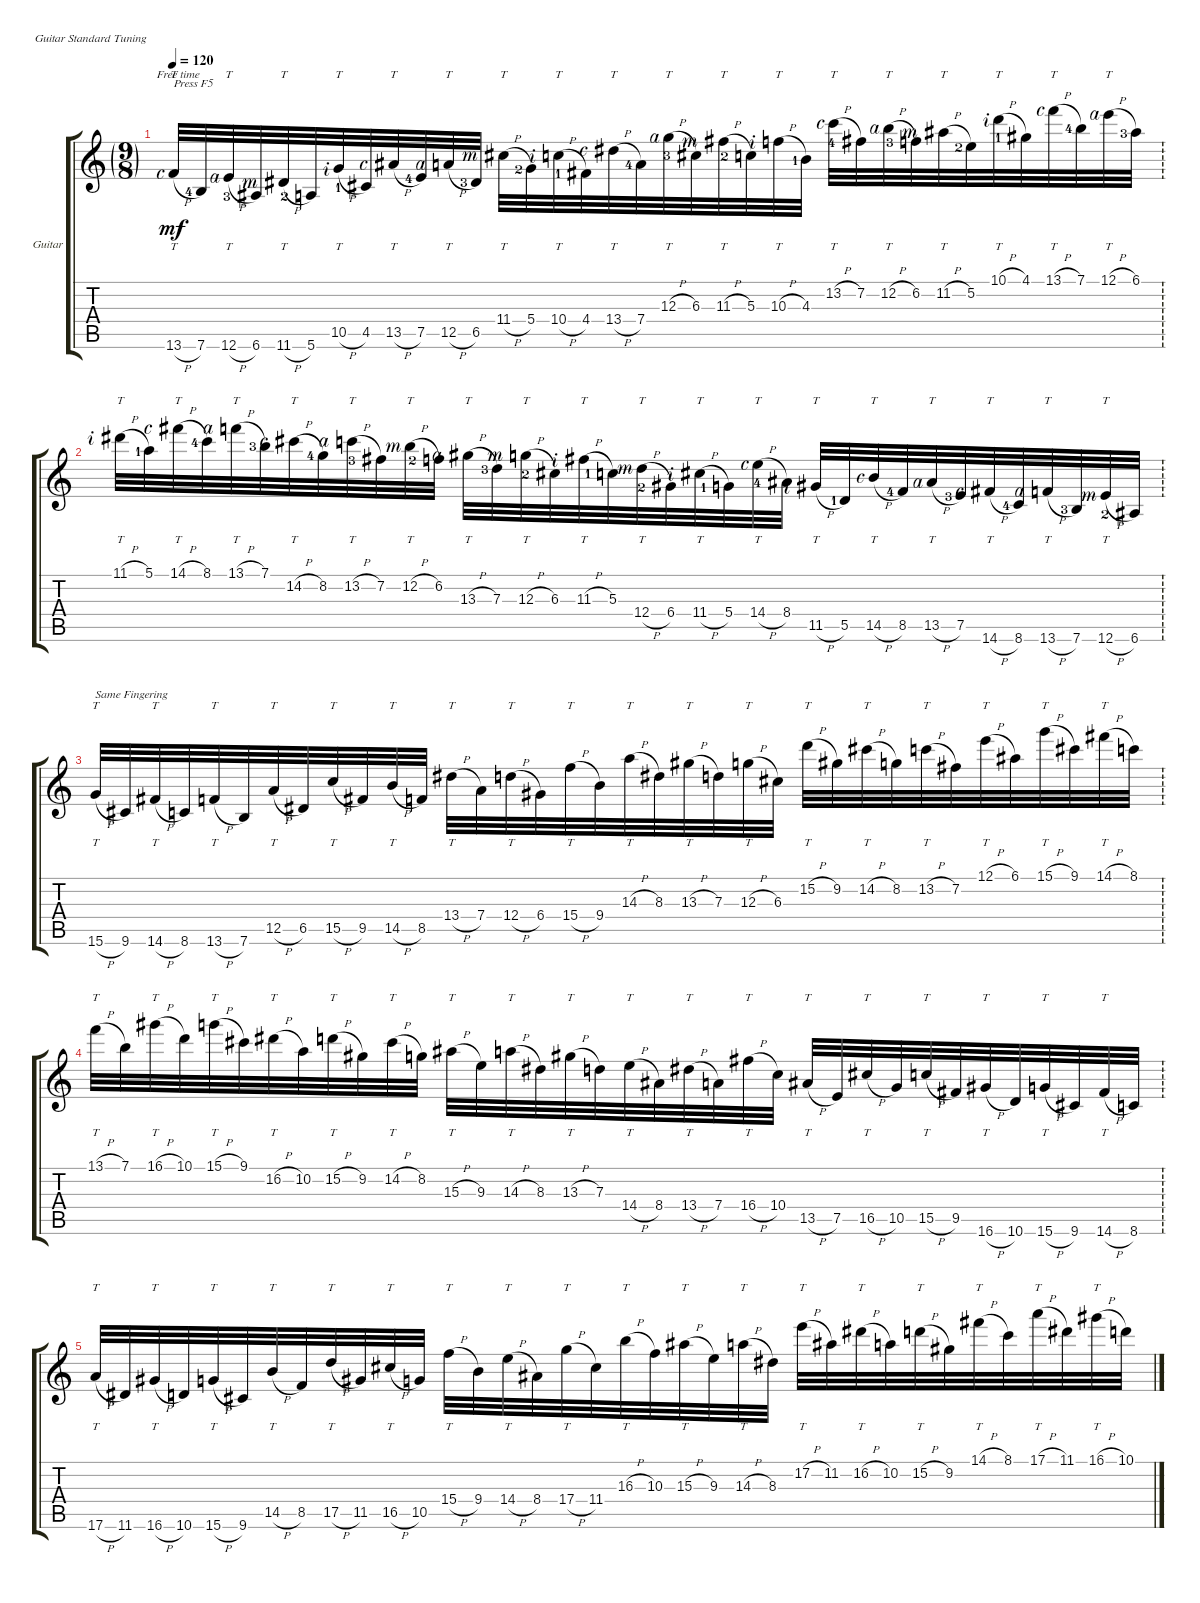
\defaultSystemsLayout 4
\bracketExtendMode groupsimilarinstruments
\firstSystemTrackNameOrientation horizontal
\otherSystemsTrackNameOrientation horizontal
\track ("Guitar" "Guitar") {instrument distortionguitar}
\staff {score tabs}
\tuning (E4 B3 G3 D3 A2 E2)
\ts (9 8)
\beaming (8 3 3 3)
\ft
\tempo 120
\clef g2
\ks c
13.6{h rf 5}.32{tt txt "Press F5" dy mf instrument distortionguitar} 7.6{lf 5}.32 12.6{h rf 4}.32{tt} 6.6{lf 4}.32 11.6{h rf 3}.32{tt} 5.6{lf 3}.32 10.5{h rf 2}.32{tt} 4.5{lf 2}.32 13.5{h rf 5}.32{tt} 7.5{lf 5}.32 12.5{h rf 4}.32{tt} 6.5{lf 4}.32 11.4{h rf 3}.32{tt} 5.4{lf 3}.32 10.4{h rf 2}.32{tt} 4.4{lf 2}.32 13.4{h rf 5}.32{tt} 7.4{lf 5}.32 12.3{h rf 4}.32{tt} 6.3{lf 4}.32 11.3{h rf 3}.32{tt} 5.3{lf 3}.32 10.3{h rf 2}.32{tt} 4.3{lf 2}.32 13.2{h rf 5}.32{tt} 7.2{lf 5}.32 12.2{h rf 4}.32{tt} 6.2{lf 4}.32 11.2{h rf 3}.32{tt} 5.2{lf 3}.32 10.1{h rf 2}.32{tt} 4.1{lf 2}.32 13.1{h rf 5}.32{tt} 7.1{lf 5}.32 12.1{h rf 4}.32{tt} 6.1{lf 4}.32 |
\ft
11.1{h rf 2}.32{tt} 5.1{lf 2}.32 14.1{h rf 5}.32{tt} 8.1{lf 5}.32 13.1{h rf 4}.32{tt} 7.1{lf 4}.32 14.2{h rf 5}.32{tt} 8.2{lf 5}.32 13.2{h rf 4}.32{tt} 7.2{lf 4}.32 12.2{h rf 3}.32{tt} 6.2{lf 3}.32 13.3{h rf 4}.32{tt} 7.3{lf 4}.32 12.3{h rf 3}.32{tt} 6.3{lf 3}.32 11.3{h rf 2}.32{tt} 5.3{lf 2}.32 12.4{h rf 3}.32{tt} 6.4{lf 3}.32 11.4{h rf 2}.32{tt} 5.4{lf 2}.32 14.4{h rf 5}.32{tt} 8.4{lf 5}.32 11.5{h rf 2}.32{tt} 5.5{lf 2}.32 14.5{h rf 5}.32{tt} 8.5{lf 5}.32 13.5{h rf 4}.32{tt} 7.5{lf 4}.32 14.6{h rf 5}.32{tt} 8.6{lf 5}.32 13.6{h rf 4}.32{tt} 7.6{lf 4}.32 12.6{h rf 3}.32{tt} 6.6{lf 3}.32 |
\ft
15.6{h}.32{tt txt "Same Fingering"} 9.6.32 14.6{h}.32{tt} 8.6.32 13.6{h}.32{tt} 7.6.32 12.5{h}.32{tt} 6.5.32 15.5{h}.32{tt} 9.5.32 14.5{h}.32{tt} 8.5.32 13.4{h}.32{tt} 7.4.32 12.4{h}.32{tt} 6.4.32 15.4{h}.32{tt} 9.4.32 14.3{h}.32{tt} 8.3.32 13.3{h}.32{tt} 7.3.32 12.3{h}.32{tt} 6.3.32 15.2{h}.32{tt} 9.2.32 14.2{h}.32{tt} 8.2.32 13.2{h}.32{tt} 7.2.32 12.1{h}.32{tt} 6.1.32 15.1{h}.32{tt} 9.1.32 14.1{h}.32{tt} 8.1.32 |
\ft
13.1{h}.32{tt} 7.1.32 16.1{h}.32{tt} 10.1.32 15.1{h}.32{tt} 9.1.32 16.2{h}.32{tt} 10.2.32 15.2{h}.32{tt} 9.2.32 14.2{h}.32{tt} 8.2.32 15.3{h}.32{tt} 9.3.32 14.3{h}.32{tt} 8.3.32 13.3{h}.32{tt} 7.3.32 14.4{h}.32{tt} 8.4.32 13.4{h}.32{tt} 7.4.32 16.4{h}.32{tt} 10.4.32 13.5{h}.32{tt} 7.5.32 16.5{h}.32{tt} 10.5.32 15.5{h}.32{tt} 9.5.32 16.6{h}.32{tt} 10.6.32 15.6{h}.32{tt} 9.6.32 14.6{h}.32{tt} 8.6.32 |
\ft
17.6{h}.32{tt} 11.6.32 16.6{h}.32{tt} 10.6.32 15.6{h}.32{tt} 9.6.32 14.5{h}.32{tt} 8.5.32 17.5{h}.32{tt} 11.5.32 16.5{h}.32{tt} 10.5.32 15.4{h}.32{tt} 9.4.32 14.4{h}.32{tt} 8.4.32 17.4{h}.32{tt} 11.4.32 16.3{h}.32{tt} 10.3.32 15.3{h}.32{tt} 9.3.32 14.3{h}.32{tt} 8.3.32 17.2{h}.32{tt} 11.2.32 16.2{h}.32{tt} 10.2.32 15.2{h}.32{tt} 9.2.32 14.1{h}.32{tt} 8.1.32 17.1{h}.32{tt} 11.1.32 16.1{h}.32{tt} 10.1.32
